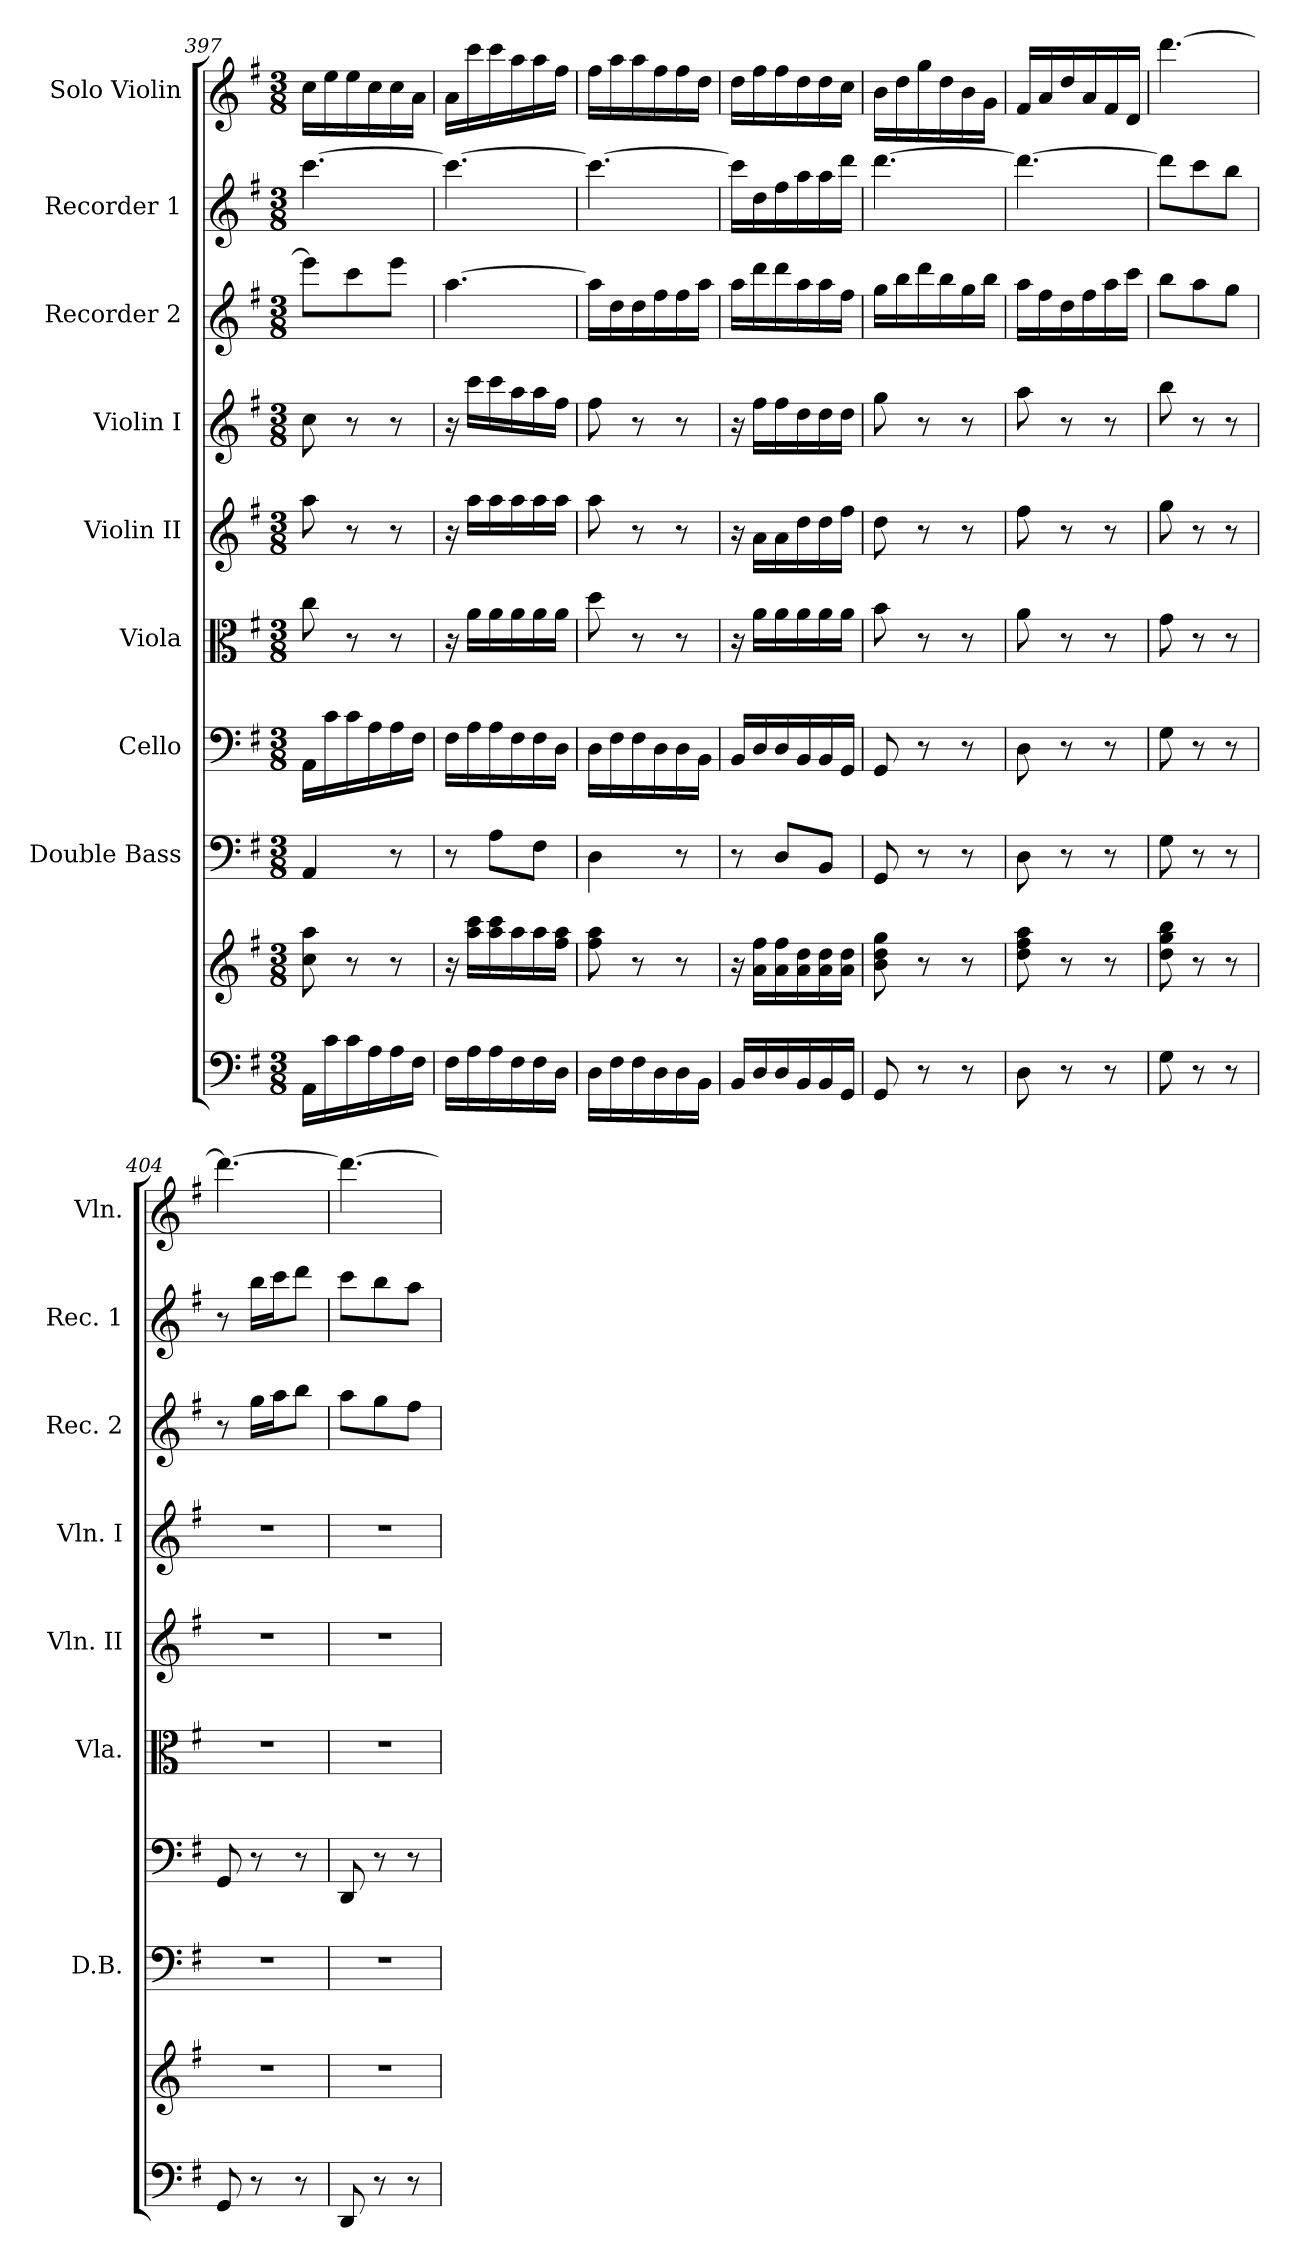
**kern	**kern	**kern	**kern	**kern	**kern	**kern	**kern	**kern	**kern
*part9	*part9	*part8	*part7	*part6	*part5	*part4	*part3	*part2	*part1
*staff10	*staff9	*staff8	*staff7	*staff6	*staff5	*staff4	*staff3	*staff2	*staff1
*	*	*I"Double Bass	*I"Cello	*I"Viola	*I"Violin II	*I"Violin I	*I"Recorder 2	*I"Recorder 1	*I"Solo Violin
*	*	*I'D.B.	*	*I'Vla.	*I'Vln. II	*I'Vln. I	*I'Rec. 2	*I'Rec. 1	*I'Vln.
*clefF4	*clefG2	*clefF4	*clefF4	*clefC3	*clefG2	*clefG2	*clefG2	*clefG2	*clefG2
*	*	*ITrd7c12	*	*	*	*	*	*	*
*k[f#]	*k[f#]	*k[f#]	*k[f#]	*k[f#]	*k[f#]	*k[f#]	*k[f#]	*k[f#]	*k[f#]
*G:	*G:	*G:	*G:	*G:	*G:	*G:	*G:	*G:	*G:
*M3/8	*M3/8	*M3/8	*M3/8	*M3/8	*M3/8	*M3/8	*M3/8	*M3/8	*M3/8
=397	=397	=397	=397	=397	=397	=397	=397	=397	=397
16AA\LL	8cc\ 8aa\	4AAA/	16AA\LL	8cc\	8aa\	8cc\	8eee\L]	[4.ccc\	16cc\LL
16c\	.	.	16c\	.	.	.	.	.	16ee\
16c\	8r	.	16c\	8r	8r	8r	8ccc\	.	16ee\
16A\	.	.	16A\	.	.	.	.	.	16cc\
16A\	8r	8r	16A\	8r	8r	8r	8eee\J	.	16cc\
16F#\JJ	.	.	16F#\JJ	.	.	.	.	.	16a\JJ
=398	=398	=398	=398	=398	=398	=398	=398	=398	=398
16F#\LL	16r	8r	16F#\LL	16r	16r	16r	[4.aa\	4.ccc\_	16a\LL
16A\	16aa\ 16ccc\LL	.	16A\	16a\LL	16aa\LL	16ccc\LL	.	.	16ccc\
16A\	16aa\ 16ccc\	8AA\L	16A\	16a\	16aa\	16ccc\	.	.	16ccc\
16F#\	16aa\	.	16F#\	16a\	16aa\	16aa\	.	.	16aa\
16F#\	16aa\	8FF#\J	16F#\	16a\	16aa\	16aa\	.	.	16aa\
16D\JJ	16ff#\ 16aa\JJ	.	16D\JJ	16a\JJ	16aa\JJ	16ff#\JJ	.	.	16ff#\JJ
=399	=399	=399	=399	=399	=399	=399	=399	=399	=399
16D\LL	8ff#\ 8aa\	4DD\	16D\LL	8dd\	8aa\	8ff#\	16aa\LL]	4.ccc\_	16ff#\LL
16F#\	.	.	16F#\	.	.	.	16dd\	.	16aa\
16F#\	8r	.	16F#\	8r	8r	8r	16dd\	.	16aa\
16D\	.	.	16D\	.	.	.	16ff#\	.	16ff#\
16D\	8r	8r	16D\	8r	8r	8r	16ff#\	.	16ff#\
16BB\JJ	.	.	16BB\JJ	.	.	.	16aa\JJ	.	16dd\JJ
=400	=400	=400	=400	=400	=400	=400	=400	=400	=400
16BB/LL	16r	8r	16BB/LL	16r	16r	16r	16aa\LL	16ccc\LL]	16dd\LL
16D/	16a\ 16ff#\LL	.	16D/	16a\LL	16a\LL	16ff#\LL	16ddd\	16dd\	16ff#\
16D/	16a\ 16ff#\	8DD/L	16D/	16a\	16a\	16ff#\	16ddd\	16ff#\	16ff#\
16BB/	16a\ 16dd\	.	16BB/	16a\	16dd\	16dd\	16aa\	16aa\	16dd\
16BB/	16a\ 16dd\	8BBB/J	16BB/	16a\	16dd\	16dd\	16aa\	16aa\	16dd\
16GG/JJ	16a\ 16dd\JJ	.	16GG/JJ	16a\JJ	16ff#\JJ	16dd\JJ	16ff#\JJ	16ddd\JJ	16cc\JJ
=401	=401	=401	=401	=401	=401	=401	=401	=401	=401
8GG/	8b\ 8dd\ 8gg\	8GGG/	8GG/	8b\	8dd\	8gg\	16gg\LL	[4.ddd\	16b\LL
.	.	.	.	.	.	.	16bb\	.	16dd\
8r	8r	8r	8r	8r	8r	8r	16ddd\	.	16gg\
.	.	.	.	.	.	.	16bb\	.	16dd\
8r	8r	8r	8r	8r	8r	8r	16gg\	.	16b\
.	.	.	.	.	.	.	16bb\JJ	.	16g\JJ
=402	=402	=402	=402	=402	=402	=402	=402	=402	=402
8D\	8dd\ 8ff#\ 8aa\	8DD\	8D\	8a\	8ff#\	8aa\	16aa\LL	4.ddd\_	16f#/LL
.	.	.	.	.	.	.	16ff#\	.	16a/
8r	8r	8r	8r	8r	8r	8r	16dd\	.	16dd/
.	.	.	.	.	.	.	16ff#\	.	16a/
8r	8r	8r	8r	8r	8r	8r	16aa\	.	16f#/
.	.	.	.	.	.	.	16ccc\JJ	.	16d/JJ
=403	=403	=403	=403	=403	=403	=403	=403	=403	=403
8G\	8dd\ 8gg\ 8bb\	8GG\	8G\	8g\	8gg\	8bb\	8bb\L	8ddd\L]	[4.ddd\
8r	8r	8r	8r	8r	8r	8r	8aa\	8ccc\	.
8r	8r	8r	8r	8r	8r	8r	8gg\J	8bb\J	.
=404	=404	=404	=404	=404	=404	=404	=404	=404	=404
8GG/	4.r	4.r	8GG/	4.r	4.r	4.r	8r	8r	4.ddd\_
8r	.	.	8r	.	.	.	16gg\LL	16bb\LL	.
.	.	.	.	.	.	.	16aa\J	16ccc\J	.
8r	.	.	8r	.	.	.	8bb\J	8ddd\J	.
=405	=405	=405	=405	=405	=405	=405	=405	=405	=405
8DD/	4.r	4.r	8DD/	4.r	4.r	4.r	8aa\L	8ccc\L	4.ddd\_
8r	.	.	8r	.	.	.	8gg\	8bb\	.
8r	.	.	8r	.	.	.	8ff#\J	8aa\J	.
=	=	=	=	=	=	=	=	=	=
*-	*-	*-	*-	*-	*-	*-	*-	*-	*-
